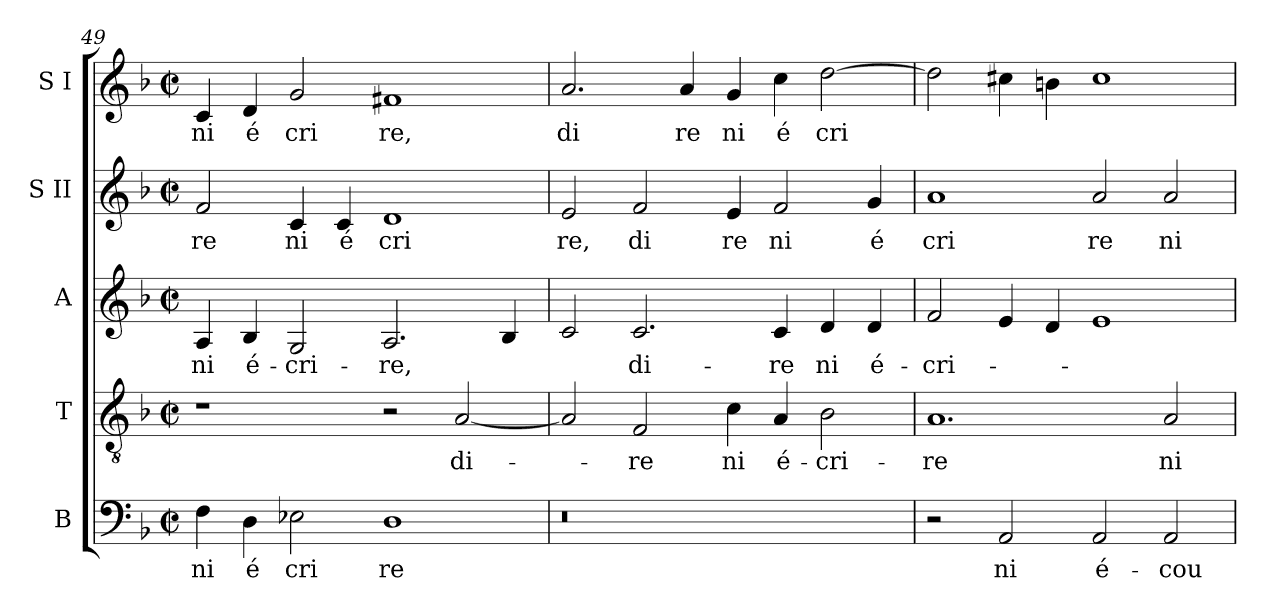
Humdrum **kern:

**kern	**text	**kern	**text	**kern	**text	**kern	**text	**kern	**text
*part5	*part5	*part4	*part4	*part3	*part3	*part2	*part2	*part1	*part1
*staff5	*staff5	*staff4	*staff4	*staff3	*staff3	*staff2	*staff2	*staff1	*staff1
*I"B	*	*I"T	*	*I"A	*	*I"S II	*	*I"S I	*
*clefF4	*	*clefGv2	*	*clefG2	*	*clefG2	*	*clefG2	*
*k[b-]	*	*k[b-]	*	*k[b-]	*	*k[b-]	*	*k[b-]	*
*F:	*	*F:	*	*F:	*	*F:	*	*F:	*
*M2/2	*	*M2/2	*	*M2/2	*	*M2/2	*	*M2/2	*
*met(c|)	*	*met(c|)	*	*met(c|)	*	*met(c|)	*	*met(c|)	*
=49	=49	=49	=49	=49	=49	=49	=49	=49	=49
!	!LO:LY:b:cj	!	!	!	!LO:LY:b:cj	!	!LO:LY:b:cj	!	!LO:LY:b:cj
4F\	ni	1r	.	4A/	ni	2f/	re	4c/	ni
!	!LO:LY:b:cj	!	!	!	!LO:LY:b:cj	!	!	!	!LO:LY:b:cj
4D\	é	.	.	4B-/	é-	.	.	4d/	é
!	!LO:LY:b:cj	!	!	!	!LO:LY:b:cj	!	!LO:LY:b:cj	!	!LO:LY:b:cj
2E-X\	cri	.	.	2G/	-cri-	4c/	ni	2g/	cri
!	!	!	!	!	!	!	!LO:LY:b:cj	!	!
.	.	.	.	.	.	4c/	é	.	.
!	!LO:LY:b:cj	!	!	!	!LO:LY:b:cj	!	!LO:LY:b:cj	!	!LO:LY:b:cj
1D	re	2r	.	2.A/	-re,	1d	cri	1f#X	re,
!	!	!	!LO:LY:b:cj	!	!	!	!	!	!
.	.	[<2A/	di-	.	.	.	.	.	.
.	.	.	.	4B-/	.	.	.	.	.
=50	=50	=50	=50	=50	=50	=50	=50	=50	=50
!	!	!	!	!	!	!	!LO:LY:b:cj	!	!LO:LY:b:cj
0r	.	2A/]	.	2c/	.	2e/	re,	2.a/	di
!	!	!	!LO:LY:b:cj	!	!LO:LY:b:cj	!	!LO:LY:b:cj	!	!
.	.	2F/	-re	2.c/	di-	2f/	di	.	.
!	!	!	!	!	!	!	!	!	!LO:LY:b:cj
.	.	.	.	.	.	.	.	4a/	re
!	!	!	!LO:LY:b:cj	!	!	!	!LO:LY:b:cj	!	!LO:LY:b:cj
.	.	4c\	ni	.	.	4e/	re	4g/	ni
!	!	!	!LO:LY:b:cj	!	!LO:LY:b:cj	!	!LO:LY:b:cj	!	!LO:LY:b:cj
.	.	4A/	é-	4c/	-re	2f/	ni	4cc\	é
!	!	!	!LO:LY:b:cj	!	!LO:LY:b:cj	!	!	!	!LO:LY:b
.	.	2B-\	-cri-	4d/	ni	.	.	[>2dd\	cri
!	!	!	!	!	!LO:LY:b:cj	!	!LO:LY:b:cj	!	!
.	.	.	.	4d/	é-	4g/	é	.	.
!!LO:LB:g=z
=51	=51	=51	=51	=51	=51	=51	=51	=51	=51
!	!	!	!LO:LY:b:cj	!	!LO:LY:b	!	!LO:LY:b:cj	!	!
2r	.	1.A	-re	2f/	-cri-	1a	cri	2dd\]	.
!	!LO:LY:b:cj	!	!	!	!	!	!	!	!
2AA/	ni	.	.	4e/	.	.	.	4cc#\	.
.	.	.	.	4d/	.	.	.	4b\	.
!	!LO:LY:b:cj	!	!	!	!	!	!LO:LY:b:cj	!	!
2AA/	é-	.	.	1e	.	2a/	re	1cc#	.
!	!LO:LY:b:cj	!	!LO:LY:b:cj	!	!	!	!LO:LY:b:cj	!	!
2AA/	-cou-	2A/	ni	.	.	2a/	ni	.	.
=	=	=	=	=	=	=	=	=	=
*-	*-	*-	*-	*-	*-	*-	*-	*-	*-
